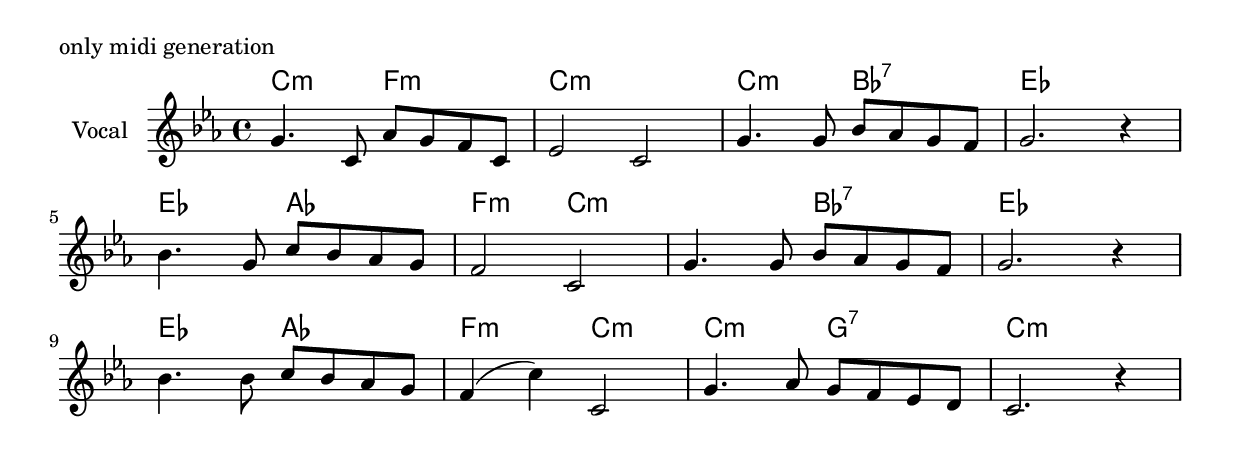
\version "2.20.0"
\version "2.20.0"

global = { 
  \time 4/4 
  \key c \minor  }
voice_vocal = \transpose c c' {
  g4. c8 as g f c es2 c2 g4. g8 bes as g f g2. r4 \break 
  bes4. g8 c' bes as g f2 c2 g4. g8 bes as g f g2. r4 \break
  bes4. bes8 c' bes as g f4 (c') c2 g4. as8 g f es d c2. r4
}

voice_chords = \chordmode { 
  c2:m f2:m c1:m c2:m bes2:7 es1
  es2 as f2:m c2:m s2 bes:7 es1
  es2 as f2:m c2:m c2:m g2:7 c1:m
}


\score {
  \header { piece = "only midi generation " }
  
\unfoldRepeats { 

  <<
    \new ChordNames
      \voice_chords
      
    \new Staff \with { midiInstrument = "acoustic guitar (nylon)"
                       instrumentName = "Vocal" } 
      { 
      \global
      \voice_vocal
      }  
    

  >>
}
  \layout { }
  \midi { \tempo 4=100 }
} 
